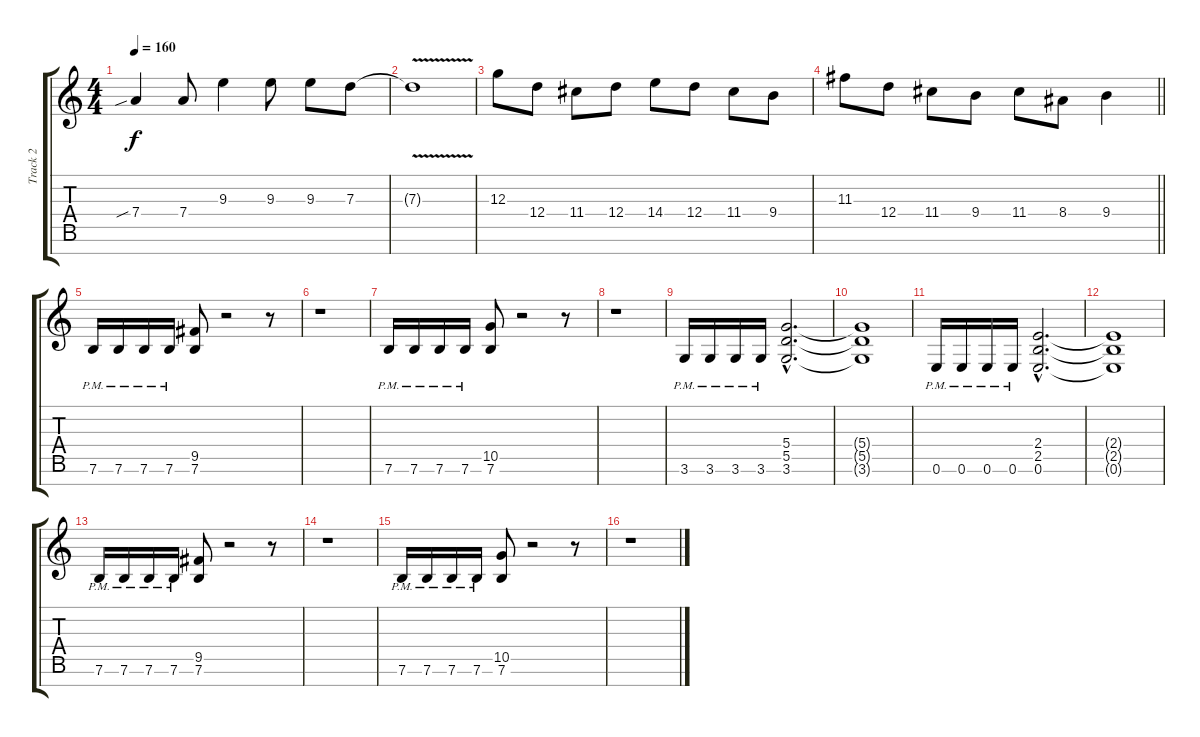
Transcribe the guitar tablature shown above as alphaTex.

\track ("Track 2" "Track 2") {instrument distortionguitar}
\staff {score tabs}
\tuning (E4 B3 G3 D3 A2 E2 B1) {hide}
\ts (4 4)
\tempo 160
\clef g2
\ks c
7.4{sib}.4{dy f} 7.4.8 9.3.4 9.3.8 9.3.8 7.3.8 |
7.3{v t}.1 |
12.3.8 12.4.8 11.4.8 12.4.8 14.4.8 12.4.8 11.4.8 9.4.8 |
\barLineRight lightlight
11.3.8 12.4.8 11.4.8 9.4.8 11.4.8 8.4.8 9.4.4 |
\section ("" "")
7.6{pm}.16 7.6{pm}.16 7.6{pm}.16 7.6{pm}.16 (9.5 7.6).8 r.2 r.8 |
r.1 |
7.6{pm}.16 7.6{pm}.16 7.6{pm}.16 7.6{pm}.16 (10.5 7.6).8 r.2 r.8 |
r.1 |
3.6{pm}.16 3.6{pm}.16 3.6{pm}.16 3.6{pm}.16 (5.4{hac} 5.5{hac} 3.6{hac}).2{d} |
(5.4{t} 5.5{t} 3.6{t}).1 |
0.6{pm}.16 0.6{pm}.16 0.6{pm}.16 0.6{pm}.16 (2.4{hac} 2.5{hac} 0.6{hac}).2{d} |
(2.4{t} 2.5{t} 0.6{t}).1 |
7.6{pm}.16 7.6{pm}.16 7.6{pm}.16 7.6{pm}.16 (9.5 7.6).8 r.2 r.8 |
r.1 |
7.6{pm}.16 7.6{pm}.16 7.6{pm}.16 7.6{pm}.16 (10.5 7.6).8 r.2 r.8 |
r.1
